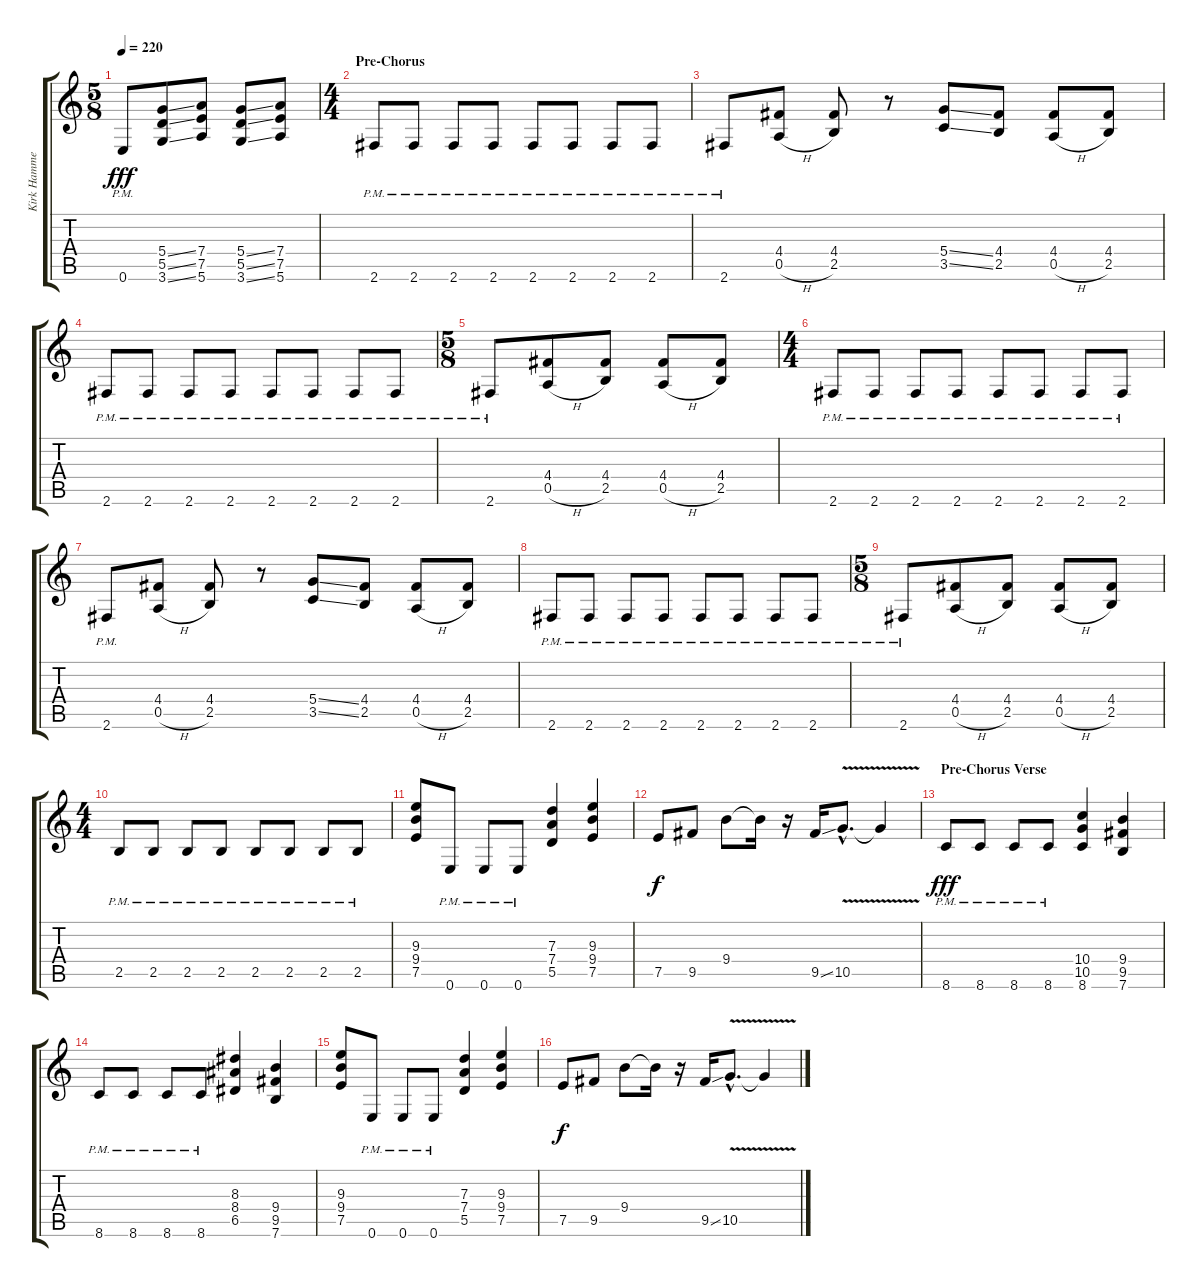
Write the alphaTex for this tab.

\track ("Kirk Hammet" "Kirk Hamme") {instrument distortionguitar}
\staff {score tabs}
\tuning (E4 B3 G3 D3 A2 E2) {hide}
\ts (5 8)
\tempo 220
\clef g2
\ks c
0.6{pm}.8{dy fff} (5.4{ss} 5.5{ss} 3.6{ss}).8 (7.4 7.5 5.6).8 (5.4{ss} 5.5{ss} 3.6{ss}).8 (7.4 7.5 5.6).8 |
\ts (4 4)
\section ("" "Pre-Chorus")
2.6{pm}.8 2.6{pm}.8 2.6{pm}.8 2.6{pm}.8 2.6{pm}.8 2.6{pm}.8 2.6{pm}.8 2.6{pm}.8 |
2.6{pm}.8 (4.4 0.5{h}).8 (4.4 2.5).8 r.8 (5.4{ss} 3.5{ss}).8 (4.4 2.5).8 (4.4 0.5{h}).8 (4.4 2.5).8 |
2.6{pm}.8 2.6{pm}.8 2.6{pm}.8 2.6{pm}.8 2.6{pm}.8 2.6{pm}.8 2.6{pm}.8 2.6{pm}.8 |
\ts (5 8)
2.6{pm}.8 (4.4 0.5{h}).8 (4.4 2.5).8 (4.4 0.5{h}).8 (4.4 2.5).8 |
\ts (4 4)
2.6{pm}.8 2.6{pm}.8 2.6{pm}.8 2.6{pm}.8 2.6{pm}.8 2.6{pm}.8 2.6{pm}.8 2.6{pm}.8 |
2.6{pm}.8 (4.4 0.5{h}).8 (4.4 2.5).8 r.8 (5.4{ss} 3.5{ss}).8 (4.4 2.5).8 (4.4 0.5{h}).8 (4.4 2.5).8 |
2.6{pm}.8 2.6{pm}.8 2.6{pm}.8 2.6{pm}.8 2.6{pm}.8 2.6{pm}.8 2.6{pm}.8 2.6{pm}.8 |
\ts (5 8)
2.6{pm}.8 (4.4 0.5{h}).8 (4.4 2.5).8 (4.4 0.5{h}).8 (4.4 2.5).8 |
\ts (4 4)
2.5{pm}.8 2.5{pm}.8 2.5{pm}.8 2.5{pm}.8 2.5{pm}.8 2.5{pm}.8 2.5{pm}.8 2.5{pm}.8 |
(9.3 9.4 7.5).8 0.6{pm}.8 0.6{pm}.8 0.6{pm}.8 (7.3 7.4 5.5).4 (9.3 9.4 7.5).4 |
7.5.8{dy f} 9.5.8 9.4.8 9.4{t}.16 r.16 9.5{ss}.16 10.5{v hac}.8{d} 10.5{t}.4 |
\section ("" "Pre-Chorus Verse")
8.6{pm}.8{dy fff} 8.6{pm}.8 8.6{pm}.8 8.6{pm}.8 (10.4 10.5 8.6).4 (9.4 9.5 7.6).4 |
8.6{pm}.8 8.6{pm}.8 8.6{pm}.8 8.6{pm}.8 (8.3 8.4 6.5).4 (9.4 9.5 7.6).4 |
(9.3 9.4 7.5).8 0.6{pm}.8 0.6{pm}.8 0.6{pm}.8 (7.3 7.4 5.5).4 (9.3 9.4 7.5).4 |
7.5.8{dy f} 9.5.8 9.4.8 9.4{t}.16 r.16 9.5{ss}.16 10.5{v hac}.8{d} 10.5{t}.4
